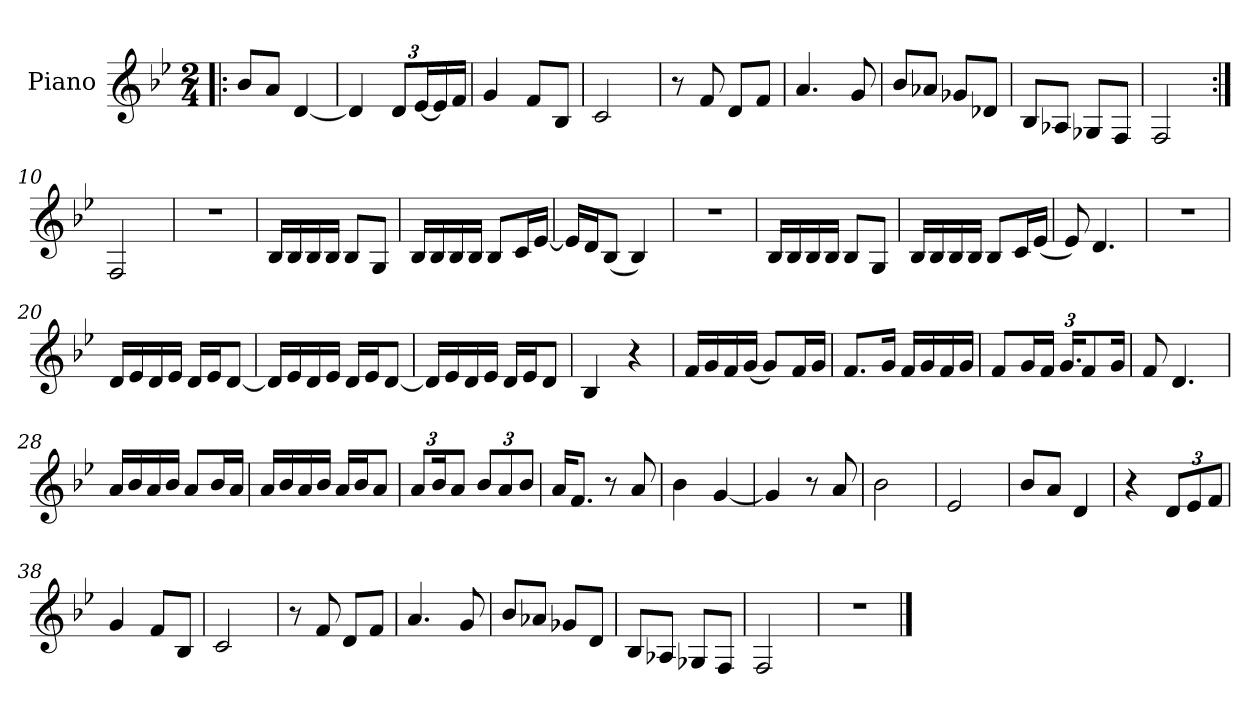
**kern
*part1
*staff1
*I"Piano
*I'Pno.
*clefG2
*k[b-e-]
*M2/4
=1!|:
8b-/L
8a/J
[4d/
=2
4d/]
*Xbrackettup
12d/L
[24e-/L
16e-/]
16f/JJ
=3
4g/
8f/L
8B-/J
=4
2c/
=5
8r
8f/
8d/L
8f/J
=6
4.a/
8g/
=7
8b-/L
8a-X/J
8g-X/L
8d-X/J
=8
8B-/L
8A-X/J
8G-X/L
8F/J
!!LO:LB:g=z
=9
2F/
=10:|!
2F/
=11
2r
=12
16B-/LL
16B-/
16B-/
16B-/JJ
8B-/L
8G/J
=13
16B-/LL
16B-/
16B-/
16B-/JJ
8B-/L
16c/L
[16e-/JJ
=14
16e-/LL]
16d/J
(8B-/J
4B-/)
=15
2r
=16
16B-/LL
16B-/
16B-/
16B-/JJ
8B-/L
8G/J
!!LO:LB:g=z
=17
16B-/LL
16B-/
16B-/
16B-/JJ
8B-/L
16c/L
(16e-/JJ
=18
8e-/)
4.d/
=19
2r
=20
16d/LL
16e-/
16d/
16e-/JJ
16d/LL
16e-/J
[8d/J
=21
16d/LL]
16e-/
16d/
16e-/JJ
16d/LL
16e-/J
[8d/J
=22
16d/LL]
16e-/
16d/
16e-/JJ
16d/LL
16e-/J
8d/J
=23
4B-/
4r
!!LO:LB:g=z
=24
16f/LL
16g/
16f/
(16g/JJ
8g/L)
16f/L
16g/JJ
=25
8.f/L
16g/Jk
16f/LL
16g/
16f/
16g/JJ
=26
8f/L
16g/L
16f/JJ
24.g/KL
8f/
16g/Jk
=27
8f/
4.d/
=28
16a/LL
16b-/
16a/
16b-/JJ
8a/L
16b-/L
16a/JJ
=29
16a/LL
16b-/
16a/
16b-/JJ
16a/LL
16b-/J
8a/J
!!LO:LB:g=z
=30
12a/L
24b-/K
8a/J
12b-/L
12a/
12b-/J
=31
16a/KL
8.f/J
8r
8a/
=32
4b-\
[4g/
=33
4g/]
8r
8a/
=34
2b-\
=35
2e-/
=36
8b-/L
8a/J
4d/
=37
4r
12d/L
12e-/
12f/J
=38
4g/
8f/L
8B-/J
=39
2c/
!!LO:LB:g=z
=40
8r
8f/
8d/L
8f/J
=41
4.a/
8g/
=42
8b-/L
8a-X/J
8g-X/L
8d/J
=43
8B-/L
8A-X/J
8G-X/L
8F/J
=44
2F/
=45
2r
==
*-
